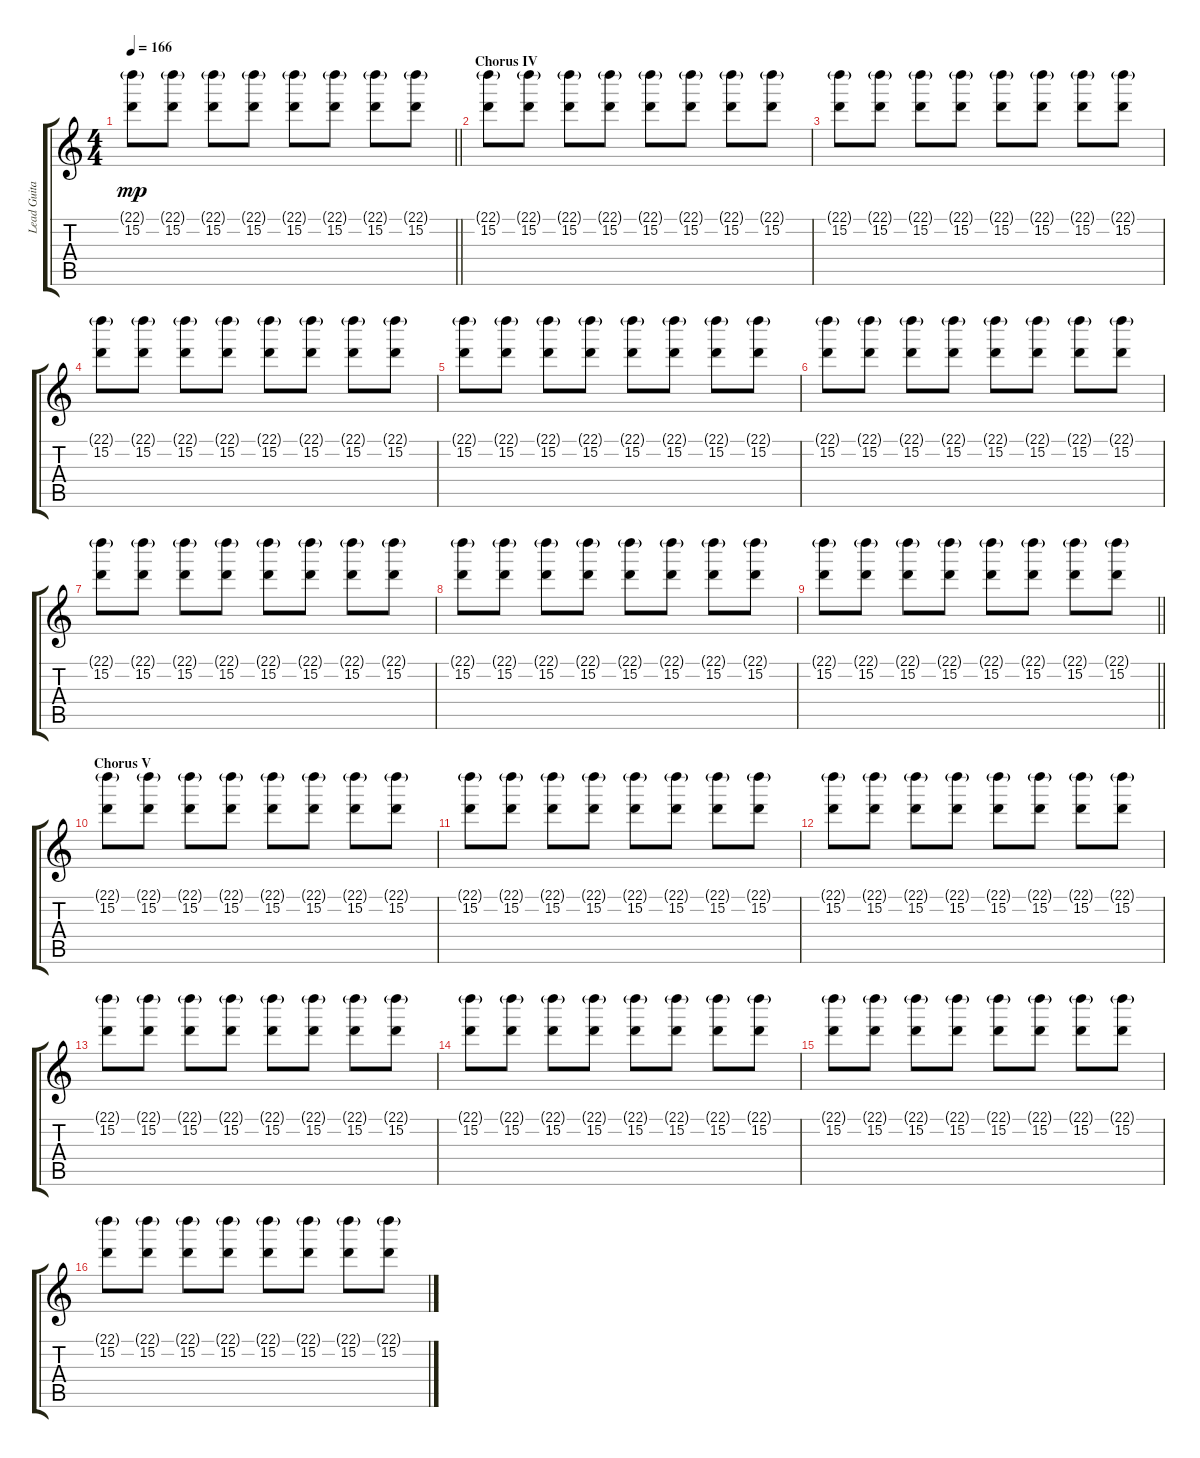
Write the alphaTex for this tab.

\track ("Lead Guitar" "Lead Guita") {instrument overdrivenguitar}
\staff {score tabs}
\tuning (E4 B3 G3 D3 A2 E2) {hide}
\ts (4 4)
\tempo 166
\clef g2
\barLineRight lightlight
\ks c
(22.1{g} 15.2).8{dy mp} (22.1{g} 15.2).8 (22.1{g} 15.2).8 (22.1{g} 15.2).8 (22.1{g} 15.2).8 (22.1{g} 15.2).8 (22.1{g} 15.2).8 (22.1{g} 15.2).8 |
\section ("" "Chorus IV")
(22.1{g} 15.2).8 (22.1{g} 15.2).8 (22.1{g} 15.2).8 (22.1{g} 15.2).8 (22.1{g} 15.2).8 (22.1{g} 15.2).8 (22.1{g} 15.2).8 (22.1{g} 15.2).8 |
(22.1{g} 15.2).8 (22.1{g} 15.2).8 (22.1{g} 15.2).8 (22.1{g} 15.2).8 (22.1{g} 15.2).8 (22.1{g} 15.2).8 (22.1{g} 15.2).8 (22.1{g} 15.2).8 |
(22.1{g} 15.2).8 (22.1{g} 15.2).8 (22.1{g} 15.2).8 (22.1{g} 15.2).8 (22.1{g} 15.2).8 (22.1{g} 15.2).8 (22.1{g} 15.2).8 (22.1{g} 15.2).8 |
(22.1{g} 15.2).8 (22.1{g} 15.2).8 (22.1{g} 15.2).8 (22.1{g} 15.2).8 (22.1{g} 15.2).8 (22.1{g} 15.2).8 (22.1{g} 15.2).8 (22.1{g} 15.2).8 |
(22.1{g} 15.2).8 (22.1{g} 15.2).8 (22.1{g} 15.2).8 (22.1{g} 15.2).8 (22.1{g} 15.2).8 (22.1{g} 15.2).8 (22.1{g} 15.2).8 (22.1{g} 15.2).8 |
(22.1{g} 15.2).8 (22.1{g} 15.2).8 (22.1{g} 15.2).8 (22.1{g} 15.2).8 (22.1{g} 15.2).8 (22.1{g} 15.2).8 (22.1{g} 15.2).8 (22.1{g} 15.2).8 |
(22.1{g} 15.2).8 (22.1{g} 15.2).8 (22.1{g} 15.2).8 (22.1{g} 15.2).8 (22.1{g} 15.2).8 (22.1{g} 15.2).8 (22.1{g} 15.2).8 (22.1{g} 15.2).8 |
\barLineRight lightlight
(22.1{g} 15.2).8 (22.1{g} 15.2).8 (22.1{g} 15.2).8 (22.1{g} 15.2).8 (22.1{g} 15.2).8 (22.1{g} 15.2).8 (22.1{g} 15.2).8 (22.1{g} 15.2).8 |
\section ("" "Chorus V")
(22.1{g} 15.2).8 (22.1{g} 15.2).8 (22.1{g} 15.2).8 (22.1{g} 15.2).8 (22.1{g} 15.2).8 (22.1{g} 15.2).8 (22.1{g} 15.2).8 (22.1{g} 15.2).8 |
(22.1{g} 15.2).8 (22.1{g} 15.2).8 (22.1{g} 15.2).8 (22.1{g} 15.2).8 (22.1{g} 15.2).8 (22.1{g} 15.2).8 (22.1{g} 15.2).8 (22.1{g} 15.2).8 |
(22.1{g} 15.2).8 (22.1{g} 15.2).8 (22.1{g} 15.2).8 (22.1{g} 15.2).8 (22.1{g} 15.2).8 (22.1{g} 15.2).8 (22.1{g} 15.2).8 (22.1{g} 15.2).8 |
(22.1{g} 15.2).8 (22.1{g} 15.2).8 (22.1{g} 15.2).8 (22.1{g} 15.2).8 (22.1{g} 15.2).8 (22.1{g} 15.2).8 (22.1{g} 15.2).8 (22.1{g} 15.2).8 |
(22.1{g} 15.2).8 (22.1{g} 15.2).8 (22.1{g} 15.2).8 (22.1{g} 15.2).8 (22.1{g} 15.2).8 (22.1{g} 15.2).8 (22.1{g} 15.2).8 (22.1{g} 15.2).8 |
(22.1{g} 15.2).8 (22.1{g} 15.2).8 (22.1{g} 15.2).8 (22.1{g} 15.2).8 (22.1{g} 15.2).8 (22.1{g} 15.2).8 (22.1{g} 15.2).8 (22.1{g} 15.2).8 |
(22.1{g} 15.2).8 (22.1{g} 15.2).8 (22.1{g} 15.2).8 (22.1{g} 15.2).8 (22.1{g} 15.2).8 (22.1{g} 15.2).8 (22.1{g} 15.2).8 (22.1{g} 15.2).8
